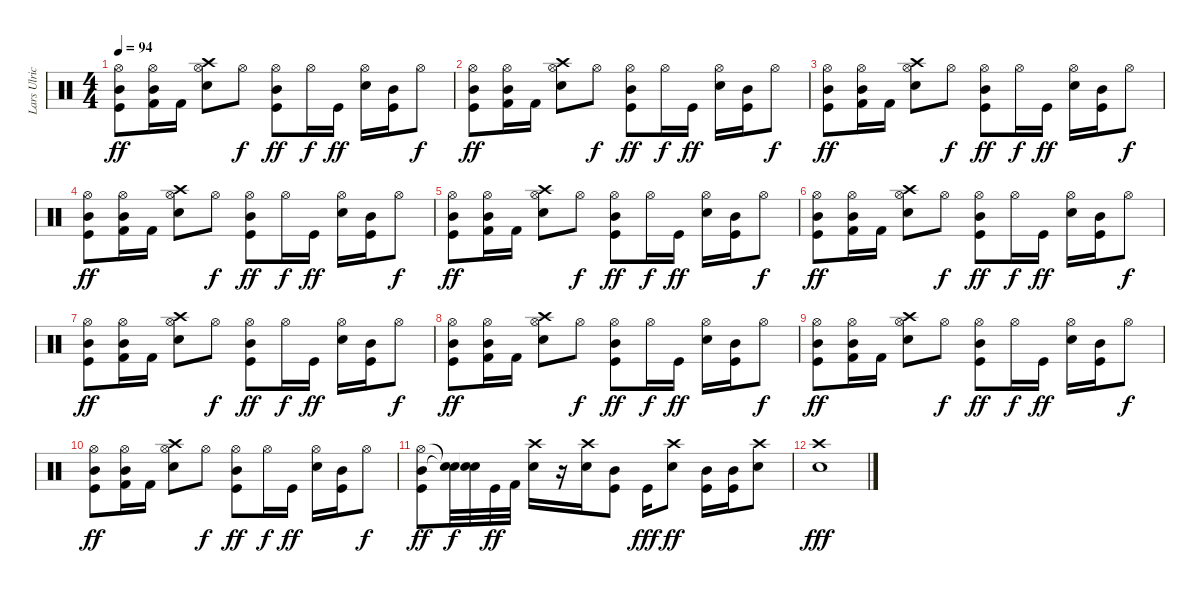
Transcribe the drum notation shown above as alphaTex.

\track ("Lars Ulrich" "Lars Ulric") {instrument percussion}
\staff {score}
\articulation defaults
\ts (4 4)
\tempo 94
\clef neutral
\ks c
("Hi-Hat (open)" "Mid Tom (hit)" "Kick (hit)").8{dy ff} ("Hi-Hat (open)" "Mid Tom (hit)" "Kick (hit) 2").16 "Kick (hit) 2".16 ("Hi-Hat (open)" "Crash high (hit)" "Snare (hit) 2").8 "Hi-Hat (open)".8{dy f} ("Hi-Hat (open)" "Mid Tom (hit)" "Kick (hit)").8{dy ff} "Hi-Hat (open)".16{dy f} "Kick (hit)".16{dy ff} ("Hi-Hat (open)" "Snare (hit) 2").16 ("Mid Tom (hit)" "Kick (hit)").16 "Hi-Hat (open)".8{dy f} |
("Hi-Hat (open)" "Mid Tom (hit)" "Kick (hit)").8{dy ff} ("Hi-Hat (open)" "Mid Tom (hit)" "Kick (hit) 2").16 "Kick (hit) 2".16 ("Hi-Hat (open)" "Crash high (hit)" "Snare (hit) 2").8 "Hi-Hat (open)".8{dy f} ("Hi-Hat (open)" "Mid Tom (hit)" "Kick (hit)").8{dy ff} "Hi-Hat (open)".16{dy f} "Kick (hit)".16{dy ff} ("Hi-Hat (open)" "Snare (hit) 2").16 ("Mid Tom (hit)" "Kick (hit)").16 "Hi-Hat (open)".8{dy f} |
("Hi-Hat (open)" "Mid Tom (hit)" "Kick (hit)").8{dy ff} ("Hi-Hat (open)" "Mid Tom (hit)" "Kick (hit) 2").16 "Kick (hit) 2".16 ("Hi-Hat (open)" "Crash high (hit)" "Snare (hit) 2").8 "Hi-Hat (open)".8{dy f} ("Hi-Hat (open)" "Mid Tom (hit)" "Kick (hit)").8{dy ff} "Hi-Hat (open)".16{dy f} "Kick (hit)".16{dy ff} ("Hi-Hat (open)" "Snare (hit) 2").16 ("Mid Tom (hit)" "Kick (hit)").16 "Hi-Hat (open)".8{dy f} |
("Hi-Hat (open)" "Mid Tom (hit)" "Kick (hit)").8{dy ff} ("Hi-Hat (open)" "Mid Tom (hit)" "Kick (hit) 2").16 "Kick (hit) 2".16 ("Hi-Hat (open)" "Crash high (hit)" "Snare (hit) 2").8 "Hi-Hat (open)".8{dy f} ("Hi-Hat (open)" "Mid Tom (hit)" "Kick (hit)").8{dy ff} "Hi-Hat (open)".16{dy f} "Kick (hit)".16{dy ff} ("Hi-Hat (open)" "Snare (hit) 2").16 ("Mid Tom (hit)" "Kick (hit)").16 "Hi-Hat (open)".8{dy f} |
("Hi-Hat (open)" "Mid Tom (hit)" "Kick (hit)").8{dy ff} ("Hi-Hat (open)" "Mid Tom (hit)" "Kick (hit) 2").16 "Kick (hit) 2".16 ("Hi-Hat (open)" "Crash high (hit)" "Snare (hit) 2").8 "Hi-Hat (open)".8{dy f} ("Hi-Hat (open)" "Mid Tom (hit)" "Kick (hit)").8{dy ff} "Hi-Hat (open)".16{dy f} "Kick (hit)".16{dy ff} ("Hi-Hat (open)" "Snare (hit) 2").16 ("Mid Tom (hit)" "Kick (hit)").16 "Hi-Hat (open)".8{dy f} |
("Hi-Hat (open)" "Mid Tom (hit)" "Kick (hit)").8{dy ff} ("Hi-Hat (open)" "Mid Tom (hit)" "Kick (hit) 2").16 "Kick (hit) 2".16 ("Hi-Hat (open)" "Crash high (hit)" "Snare (hit) 2").8 "Hi-Hat (open)".8{dy f} ("Hi-Hat (open)" "Mid Tom (hit)" "Kick (hit)").8{dy ff} "Hi-Hat (open)".16{dy f} "Kick (hit)".16{dy ff} ("Hi-Hat (open)" "Snare (hit) 2").16 ("Mid Tom (hit)" "Kick (hit)").16 "Hi-Hat (open)".8{dy f} |
("Hi-Hat (open)" "Mid Tom (hit)" "Kick (hit)").8{dy ff} ("Hi-Hat (open)" "Mid Tom (hit)" "Kick (hit) 2").16 "Kick (hit) 2".16 ("Hi-Hat (open)" "Crash high (hit)" "Snare (hit) 2").8 "Hi-Hat (open)".8{dy f} ("Hi-Hat (open)" "Mid Tom (hit)" "Kick (hit)").8{dy ff} "Hi-Hat (open)".16{dy f} "Kick (hit)".16{dy ff} ("Hi-Hat (open)" "Snare (hit) 2").16 ("Mid Tom (hit)" "Kick (hit)").16 "Hi-Hat (open)".8{dy f} |
("Hi-Hat (open)" "Mid Tom (hit)" "Kick (hit)").8{dy ff} ("Hi-Hat (open)" "Mid Tom (hit)" "Kick (hit) 2").16 "Kick (hit) 2".16 ("Hi-Hat (open)" "Crash high (hit)" "Snare (hit) 2").8 "Hi-Hat (open)".8{dy f} ("Hi-Hat (open)" "Mid Tom (hit)" "Kick (hit)").8{dy ff} "Hi-Hat (open)".16{dy f} "Kick (hit)".16{dy ff} ("Hi-Hat (open)" "Snare (hit) 2").16 ("Mid Tom (hit)" "Kick (hit)").16 "Hi-Hat (open)".8{dy f} |
("Hi-Hat (open)" "Mid Tom (hit)" "Kick (hit)").8{dy ff} ("Hi-Hat (open)" "Mid Tom (hit)" "Kick (hit) 2").16 "Kick (hit) 2".16 ("Hi-Hat (open)" "Crash high (hit)" "Snare (hit) 2").8 "Hi-Hat (open)".8{dy f} ("Hi-Hat (open)" "Mid Tom (hit)" "Kick (hit)").8{dy ff} "Hi-Hat (open)".16{dy f} "Kick (hit)".16{dy ff} ("Hi-Hat (open)" "Snare (hit) 2").16 ("Mid Tom (hit)" "Kick (hit)").16 "Hi-Hat (open)".8{dy f} |
("Hi-Hat (open)" "Mid Tom (hit)" "Kick (hit)").8{dy ff} ("Hi-Hat (open)" "Mid Tom (hit)" "Kick (hit) 2").16 "Kick (hit) 2".16 ("Hi-Hat (open)" "Crash high (hit)" "Snare (hit) 2").8 "Hi-Hat (open)".8{dy f} ("Hi-Hat (open)" "Mid Tom (hit)" "Kick (hit)").8{dy ff} "Hi-Hat (open)".16{dy f} "Kick (hit)".16{dy ff} ("Hi-Hat (open)" "Snare (hit) 2").16 ("Mid Tom (hit)" "Kick (hit)").16 "Hi-Hat (open)".8{dy f} |
("Hi-Hat (open)" "Mid Tom (hit)" "Kick (hit)").8{dy ff} ("Snare (hit)"{t} "Snare (hit)"{t}).32{dy f} ("Snare (hit)"{t} "Snare (hit)"{t}).32 "Kick (hit)".32{dy ff} "Kick (hit) 2".32 ("Crash high (hit)" "Snare (hit) 2").16 r.16 ("Crash high (hit)" "Snare (hit) 2").16 ("Mid Tom (hit)" "Kick (hit)").8 "Kick (hit)".16{dy fff} ("Crash high (hit)" "Snare (hit) 2").8{dy ff} ("Mid Tom (hit)" "Kick (hit)").16 ("Mid Tom (hit)" "Kick (hit)").16 ("Crash high (hit)" "Snare (hit) 2").8 |
("Crash high (hit)" "Snare (hit) 2").1{dy fff}
